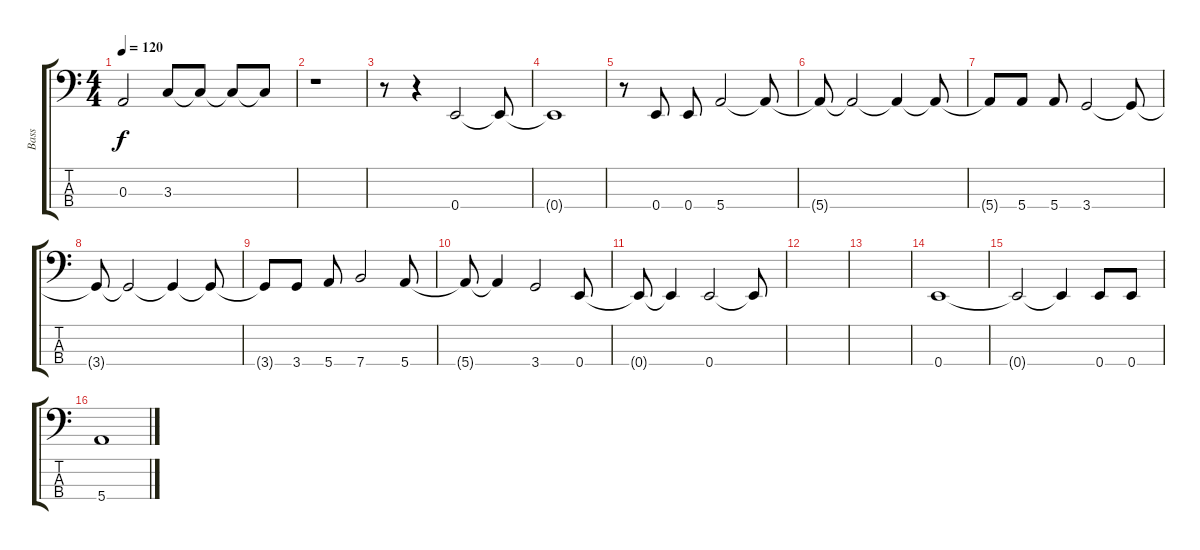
\track ("Bass" "Bass") {instrument electricbasspick}
\staff {score tabs}
\tuning (G2 D2 A1 E1) {hide}
\ts (4 4)
\tempo 120
\clef f4
\ks c
0.3{t}.2{dy f} 3.3.8 3.3{t}.8 3.3{t}.8 3.3{t}.8 |
r.1 |
r.8 r.4 0.4.2 0.4{t}.8 |
0.4{t}.1 |
r.8 0.4.8 0.4.8 5.4.2 5.4{t}.8 |
5.4{t}.8 5.4{t}.2 5.4{t}.4 5.4{t}.8 |
5.4{t}.8 5.4.8 5.4.8 3.4.2 3.4{t}.8 |
3.4{t}.8 3.4{t}.2 3.4{t}.4 3.4{t}.8 |
3.4{t}.8 3.4.8 5.4.8 7.4.2 5.4.8 |
5.4{t}.8 5.4{t}.4 3.4.2 0.4.8 |
0.4{t}.8 0.4{t}.4 0.4.2 0.4{t}.8 |
|
|
0.4.1 |
0.4{t}.2 0.4{t}.4 0.4.8 0.4.8 |
5.4.1
